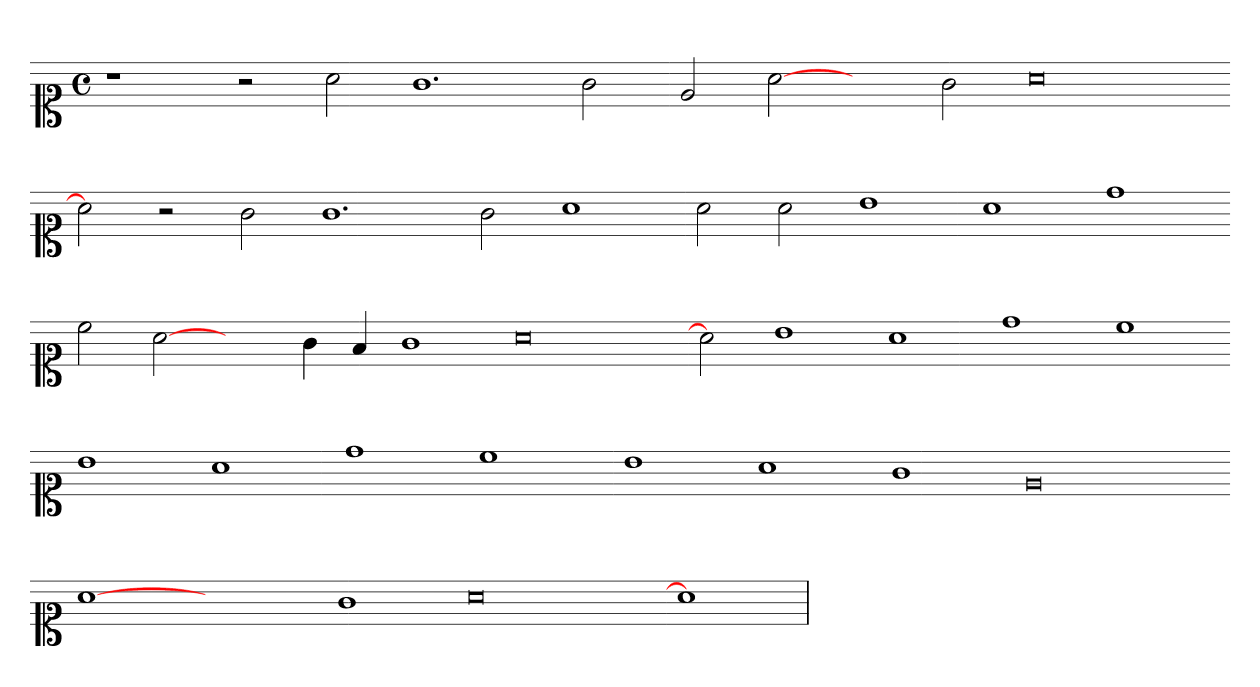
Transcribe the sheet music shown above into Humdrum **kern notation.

**kern
*part1
*staff1
*clefC1
*k[]
*M4/4
*met(c)
=
1r
2r
2a
1.g
2g
=-
2e
[2a
2ryy
2g
0a
=-
2a]
2r
2g
1.g
2g
1a
=-
2a
2a
1b
1a
1dd
=-
2cc
[2a
2ryy
4g
4f
1g
0a
=-
2a]
1b
1a
1dd
1cc
=-
1b
1a
1dd
1cc
=-
1b
1a
1g
0e
=-
[1a
1ryy
1g
0a
=1-
1a]
=
*-
